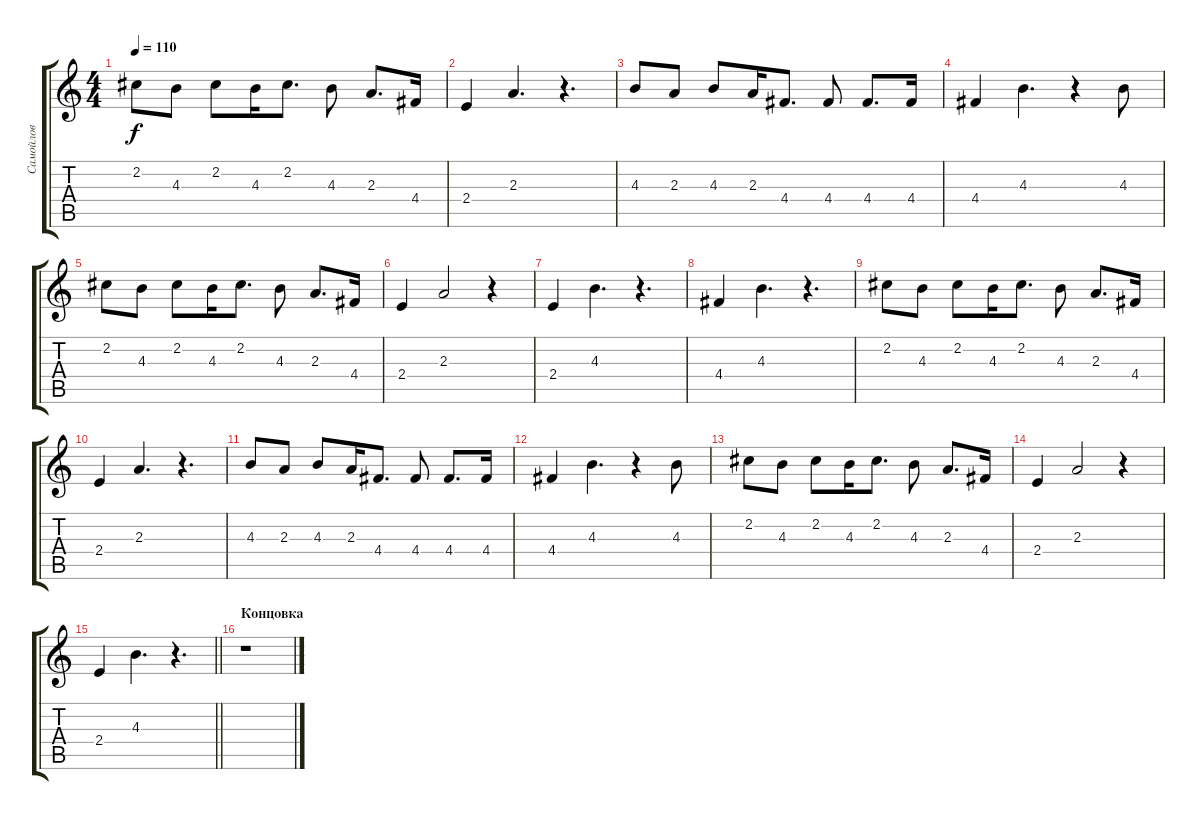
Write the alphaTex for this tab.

\track ("Самойлов" "Самойлов") {instrument electricguitarjazz bank 1}
\staff {score tabs}
\tuning (E4 B3 G3 D3 A2 E2) {hide}
\ts (4 4)
\tempo 110
\clef g2
\ks c
2.2.8{dy f} 4.3.8 2.2.8 4.3.16 2.2.8{d} 4.3.8 2.3.8{d} 4.4.16 |
2.4.4 2.3.4{d} r.4{d} |
4.3.8 2.3.8 4.3.8 2.3.16 4.4.8{d} 4.4.8 4.4.8{d} 4.4.16 |
4.4.4 4.3.4{d} r.4 4.3.8 |
2.2.8 4.3.8 2.2.8 4.3.16 2.2.8{d} 4.3.8 2.3.8{d} 4.4.16 |
2.4.4 2.3.2 r.4 |
2.4.4 4.3.4{d} r.4{d} |
4.4.4 4.3.4{d} r.4{d} |
2.2.8 4.3.8 2.2.8 4.3.16 2.2.8{d} 4.3.8 2.3.8{d} 4.4.16 |
2.4.4 2.3.4{d} r.4{d} |
4.3.8 2.3.8 4.3.8 2.3.16 4.4.8{d} 4.4.8 4.4.8{d} 4.4.16 |
4.4.4 4.3.4{d} r.4 4.3.8 |
2.2.8 4.3.8 2.2.8 4.3.16 2.2.8{d} 4.3.8 2.3.8{d} 4.4.16 |
2.4.4 2.3.2 r.4 |
\barLineRight lightlight
2.4.4 4.3.4{d} r.4{d} |
\section ("" "Концовка")
r.1
